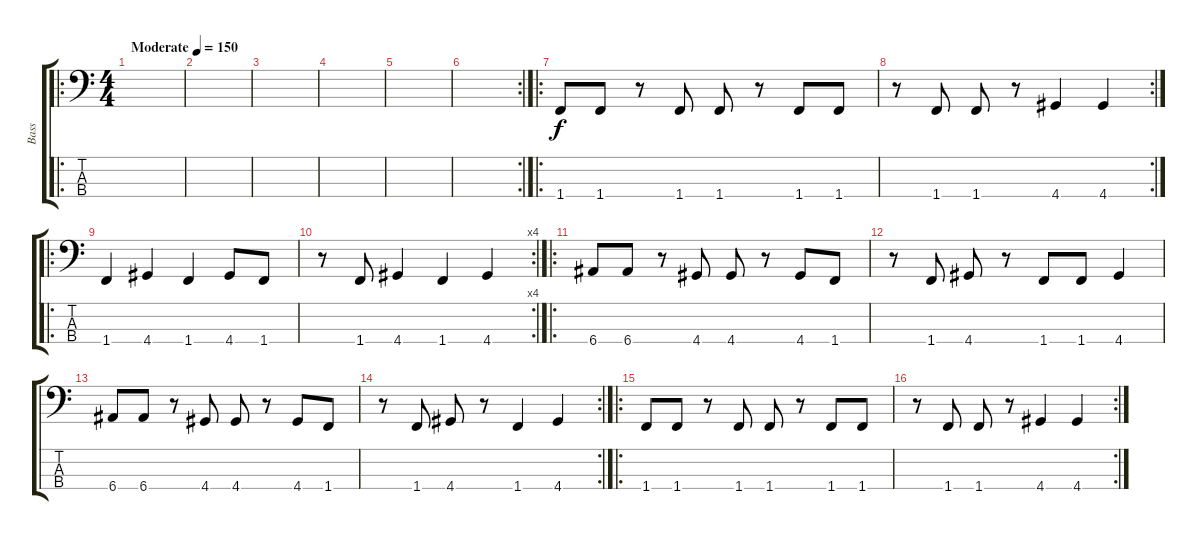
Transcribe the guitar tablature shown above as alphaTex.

\track ("Bass" "Bass") {instrument electricbasspick}
\staff {score tabs}
\tuning (G2 D2 A1 E1) {hide}
\ro
\ts (4 4)
\tempo (150 "Moderate")
\clef f4
\ks c
|
|
|
|
|
\rc 2
|
\ro
1.4.8 1.4.8 r.8 1.4.8 1.4.8 r.8 1.4.8 1.4.8 |
\rc 2
r.8 1.4.8 1.4.8 r.8 4.4.4 4.4.4 |
\ro
1.4.4 4.4.4 1.4.4 4.4.8 1.4.8 |
\rc 4
r.8 1.4.8 4.4.4 1.4.4 4.4.4 |
\ro
6.4.8 6.4.8 r.8 4.4.8 4.4.8 r.8 4.4.8 1.4.8 |
r.8 1.4.8 4.4.8 r.8 1.4.8 1.4.8 4.4.4 |
6.4.8 6.4.8 r.8 4.4.8 4.4.8 r.8 4.4.8 1.4.8 |
\rc 2
r.8 1.4.8 4.4.8 r.8 1.4.4 4.4.4 |
\ro
1.4.8 1.4.8 r.8 1.4.8 1.4.8 r.8 1.4.8 1.4.8 |
\rc 2
r.8 1.4.8 1.4.8 r.8 4.4.4 4.4.4
